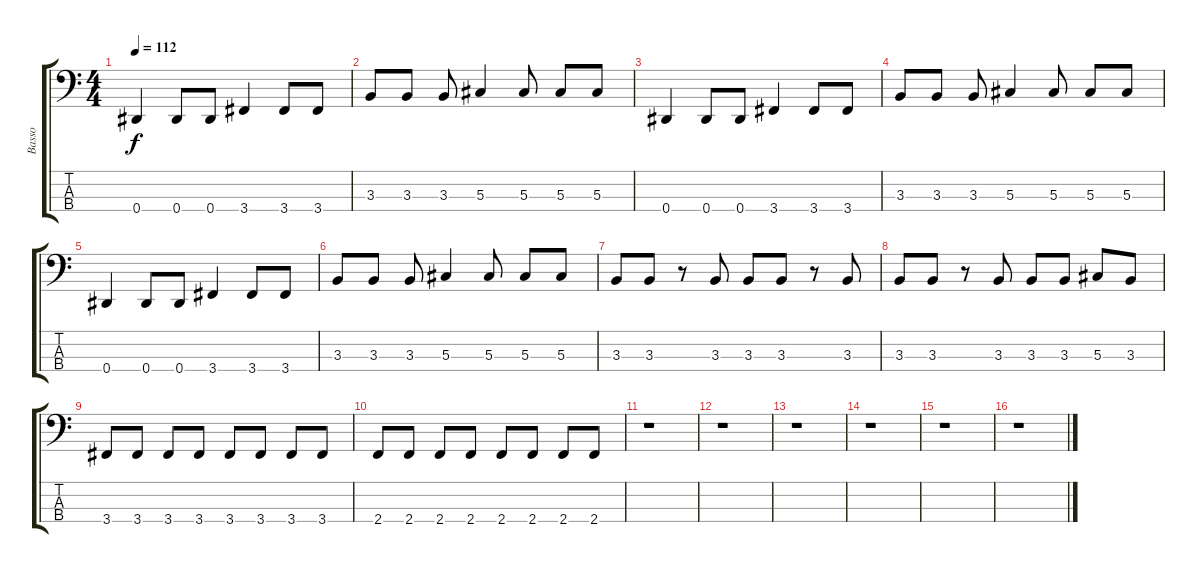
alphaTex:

\track ("Basso" "Basso") {instrument electricbassfinger}
\staff {score tabs}
\tuning (Gb2 Db2 Ab1 Eb1) {hide}
\ts (4 4)
\tempo 112
\clef f4
\ks c
0.4.4{dy f} 0.4.8 0.4.8 3.4.4 3.4.8 3.4.8 |
3.3.8 3.3.8 3.3.8 5.3.4 5.3.8 5.3.8 5.3.8 |
0.4.4 0.4.8 0.4.8 3.4.4 3.4.8 3.4.8 |
3.3.8 3.3.8 3.3.8 5.3.4 5.3.8 5.3.8 5.3.8 |
0.4.4 0.4.8 0.4.8 3.4.4 3.4.8 3.4.8 |
3.3.8 3.3.8 3.3.8 5.3.4 5.3.8 5.3.8 5.3.8 |
3.3.8 3.3.8 r.8 3.3.8 3.3.8 3.3.8 r.8 3.3.8 |
3.3.8 3.3.8 r.8 3.3.8 3.3.8 3.3.8 5.3.8 3.3.8 |
3.4.8 3.4.8 3.4.8 3.4.8 3.4.8 3.4.8 3.4.8 3.4.8 |
2.4.8 2.4.8 2.4.8 2.4.8 2.4.8 2.4.8 2.4.8 2.4.8 |
r.1 |
r.1 |
r.1 |
r.1 |
r.1 |
r.1
